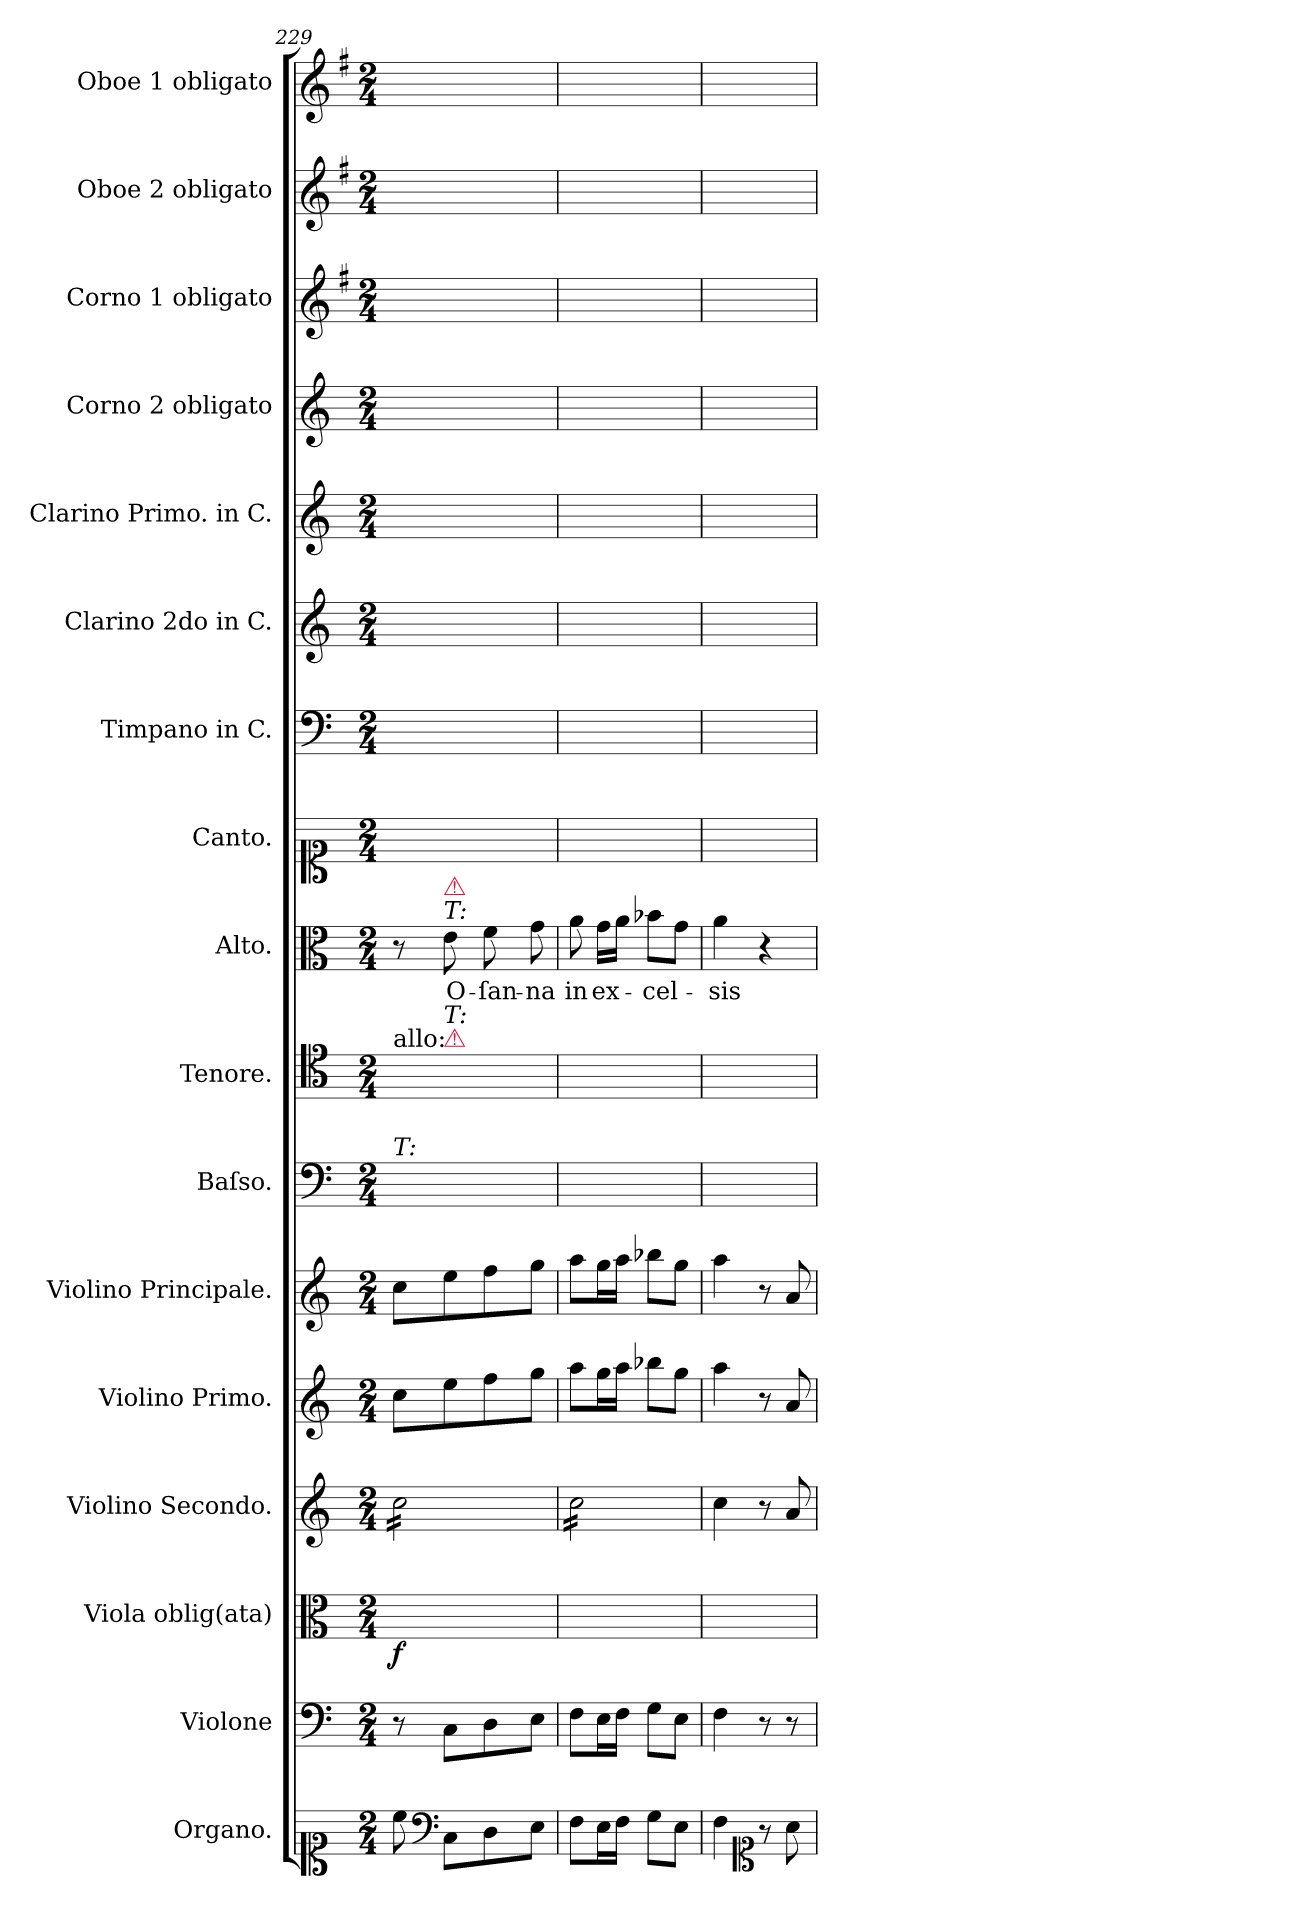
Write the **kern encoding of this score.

**kern	**kern	**kern	**dynam	**kern	**kern	**kern	**kern	**text	**kern	**text	**kern	**text	**kern	**text	**kern	**kern	**kern	**kern	**kern	**kern	**kern
*part17	*part16	*part15	*part15	*part14	*part13	*part12	*part11	*part11	*part10	*part10	*part9	*part9	*part8	*part8	*part7	*part6	*part5	*part4	*part3	*part2	*part1
*staff17	*staff16	*staff15	*staff15	*staff14	*staff13	*staff12	*staff11	*staff11	*staff10	*staff10	*staff9	*staff9	*staff8	*staff8	*staff7	*staff6	*staff5	*staff4	*staff3	*staff2	*staff1
*I"Organo.	*I"Violone	*I"Viola oblig(ata)	*	*I"Violino Secondo.	*I"Violino Primo.	*I"Violino Principale.	*I"Baſso.	*	*I"Tenore.	*	*I"Alto.	*	*I"Canto.	*	*I"Timpano in C.	*I"Clarino 2do in C.	*I"Clarino Primo. in C.	*I"Corno 2 obligato	*I"Corno 1 obligato	*I"Oboe 2 obligato	*I"Oboe 1 obligato
*I'Org.	*I'Vlne	*I'Vla.	*	*	*I'Vn I	*I'Vln. Princ.	*I'B.	*	*I'T.	*	*I'A.	*	*I'C.	*	*I'Timp.	*I'Clno 2 in C.	*I'Clno 1 in C	*I'[C. 2 obl.]	*I'[C. 1 obl.]	*I'[Ob. 2]	*I'[Ob. 1]
*clefC1	*clefF4	*clefC3	*	*clefG2	*clefG2	*clefG2	*clefF4	*	*clefC4	*	*clefC3	*	*clefC1	*	*clefF4	*clefG2	*clefG2	*clefG2	*clefG2	*clefG2	*clefG2
*k[]	*k[]	*k[]	*	*k[]	*k[]	*k[]	*k[]	*	*k[]	*	*k[]	*	*k[]	*	*k[]	*k[]	*k[]	*k[]	*k[f#]	*k[f#]	*k[f#]
*	*	*	*	*	*	*	*	*	*	*	*	*	*	*	*	*	*	*	*G:	*G:	*G:
*M2/4	*M2/4	*M2/4	*	*M2/4	*M2/4	*M2/4	*M2/4	*	*M2/4	*	*M2/4	*	*M2/4	*	*M2/4	*M2/4	*M2/4	*M2/4	*M2/4	*M2/4	*M2/4
=229	=229	=229	=229	=229	=229	=229	=229	=229	=229	=229	=229	=229	=229	=229	=229	=229	=229	=229	=229	=229	=229
!	!	!	!	!	!	!	!	!	!LO:TX:a:t=allo&colon;	!	!	!	!	!	!	!	!	!	!	!	!
!	!	!	!	!	!	!	!LO:TX:a:i:t=T&colon;	!	!	!	!	!	!	!	!	!	!	!	!	!	!
*	*	*	*	*tremolo	*	*	*	*	*	*	*	*	*	*	*	*	*	*	*	*	*
8cc\	8r	8ryy	f	16cc\LL	8cc\L	8cc\L	8ryy	.	8ryy	.	8r	.	[2cc\yy	-cel-	2ryy	8ryy	8ryy	2ryy	2ryy	2ryy	2ryy
.	.	.	.	16cc\	.	.	.	.	.	.	.	.	.	.	.	.	.	.	.	.	.
*clefF4	*	*	*	*	*	*	*	*	*	*	*	*	*	*	*	*	*	*	*	*	*
!	!	!	!	!	!	!	!	!	!	!	!LO:TX:a:i:t=T&colon;	!	!	!	!	!	!	!	!	!	!
!	!	!	!	!	!	!	!	!	!	!	!LO:TX:a:color=crimson:t=⚠	!	!	!	!	!	!	!	!	!	!
!	!	!	!	!	!	!	!	!	!LO:TX:a:color=crimson:t=⚠	!	!	!	!	!	!	!	!	!	!	!	!
!	!	!	!	!	!	!	!	!	!LO:TX:a:i:t=T&colon;	!	!	!	!	!	!	!	!	!	!	!	!
8C\L	8C\L	8c\Lyy	.	16cc\	8ee\	8ee\	8C/yy	O-	8c\yy	O-	8e\	O-	.	.	.	8c/Lyy	8cc\Lyy	.	.	.	.
.	.	.	.	16cc\	.	.	.	.	.	.	.	.	.	.	.	.	.	.	.	.	.
8D\	8D\	8d\yy	.	16cc\	8ff\	8ff\	8D/yy	-ſan-	8c\yy	-ſan-	8f\	-ſan-	.	.	.	8c/yy	8cc\yy	.	.	.	.
.	.	.	.	16cc\	.	.	.	.	.	.	.	.	.	.	.	.	.	.	.	.	.
8E\J	8E\J	8e\Jyy	.	16cc\	8gg\J	8gg\J	8E\yy	-na	8c\yy	-na	8g\	-na	.	.	.	8c/Jyy	8cc\Jyy	.	.	.	.
.	.	.	.	16cc\JJ	.	.	.	.	.	.	.	.	.	.	.	.	.	.	.	.	.
=230	=230	=230	=230	=230	=230	=230	=230	=230	=230	=230	=230	=230	=230	=230	=230	=230	=230	=230	=230	=230	=230
8F\L	8F\L	8f\Lyy	.	16cc\LL	8aa\L	8aa\L	8F\yy	in	8c\yy	in	8a\	in	2cc\yy]	.	2ryy	8c/Lyy	8cc\Lyy	2ryy	2ryy	2ryy	2ryy
.	.	.	.	16cc\	.	.	.	.	.	.	.	.	.	.	.	.	.	.	.	.	.
16E\L	16E\L	16e\Lyy	.	16cc\	16gg\L	16gg\L	16E\LLyy	ex-	8c\yy	ex-	16g\LL	ex-	.	.	.	16c/Lyy	16cc\Lyy	.	.	.	.
16F\JJ	16F\JJ	16f\JJyy	.	16cc\	16aa\JJ	16aa\JJ	16F\JJyy	.	.	.	16a\JJ	.	.	.	.	16c/JJyy	16cc\JJyy	.	.	.	.
8G\L	8G\L	8g\Lyy	.	16cc\	8bb-X\L	8bb-X\L	8G\Lyy	-cel-	4c\yy	-cel-	8b-X\L	-cel-	.	.	.	8c/Lyy	8cc\Lyy	.	.	.	.
.	.	.	.	16cc\	.	.	.	.	.	.	.	.	.	.	.	.	.	.	.	.	.
8E\J	8E\J	8e\Jyy	.	16cc\	8gg\J	8gg\J	8E\Jyy	.	.	.	8g\J	.	.	.	.	8c/Jyy	8cc\Jyy	.	.	.	.
.	.	.	.	16cc\JJ	.	.	.	.	.	.	.	.	.	.	.	.	.	.	.	.	.
*	*	*	*	*Xtremolo	*	*	*	*	*	*	*	*	*	*	*	*	*	*	*	*	*
=231	=231	=231	=231	=231	=231	=231	=231	=231	=231	=231	=231	=231	=231	=231	=231	=231	=231	=231	=231	=231	=231
4F\	4F\	4f\yy	.	4cc\	4aa\	4aa\	4F\yy	-sis	4c\yy	-sis	4a\	-sis	4cc\yy	-sis	2ryy	4c/yy	4cc\yy	2ryy	2ryy	2ryy	2ryy
*clefC1	*	*	*	*	*	*	*	*	*	*	*	*	*	*	*	*	*	*	*	*	*
8r	8r	4ryy	.	8r	8r	8r	4ryy	.	4ryy	.	4r	.	8ryy	.	.	4ryy	4ryy	.	.	.	.
8a\	8r	.	.	8a/	8a/	8a/	.	.	.	.	.	.	8a\yy	o-	.	.	.	.	.	.	.
=	=	=	=	=	=	=	=	=	=	=	=	=	=	=	=	=	=	=	=	=	=
*-	*-	*-	*-	*-	*-	*-	*-	*-	*-	*-	*-	*-	*-	*-	*-	*-	*-	*-	*-	*-	*-
